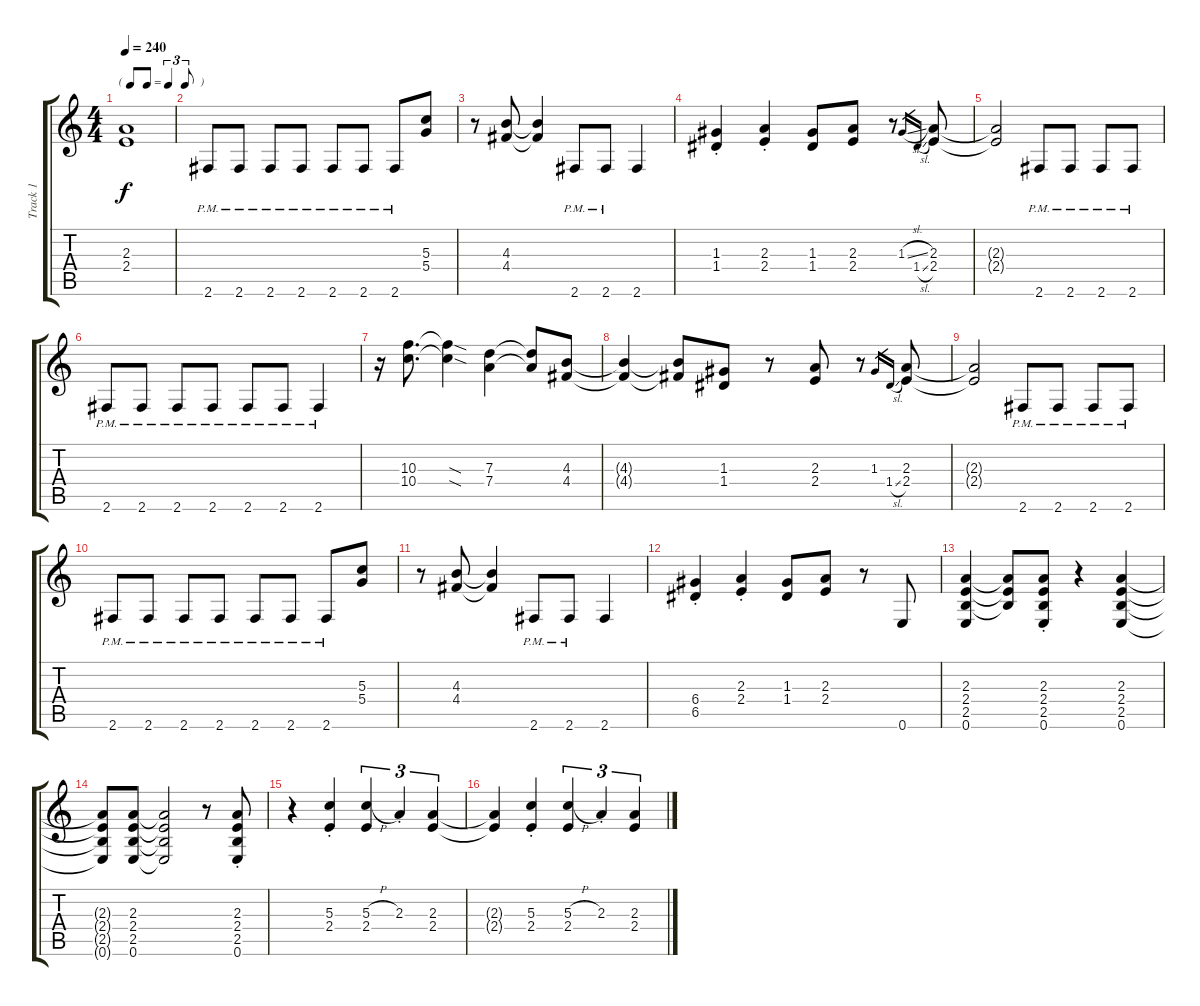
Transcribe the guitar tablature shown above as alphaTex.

\track ("Track 1" "Track 1") {instrument distortionguitar}
\staff {score tabs}
\tuning (E4 B3 G3 D3 A2 E2) {hide}
\ts (4 4)
\tf triplet8th
\tempo 240
\clef g2
\ks c
(2.3{t} 2.4{t}).1{dy f} |
2.6{pm}.8 2.6{pm}.8 2.6{pm}.8 2.6{pm}.8 2.6{pm}.8 2.6{pm}.8 2.6{pm}.8 (5.3 5.4).8 |
r.8 (4.3 4.4).8 (4.3{t} 4.4{t}).4 2.6{pm}.8 2.6{pm}.8 2.6.4 |
(1.3{st} 1.4{st}).4 (2.3{st} 2.4{st}).4 (1.3 1.4).8 (2.3 2.4).8 r.8 1.3{sl}.16{gr} 1.4{sl}.16{gr} (2.3 2.4).8 |
(2.3{t} 2.4{t}).2 2.6{pm}.8 2.6{pm}.8 2.6{pm}.8 2.6{pm}.8 |
2.6{pm}.8 2.6{pm}.8 2.6{pm}.8 2.6{pm}.8 2.6{pm}.8 2.6{pm}.8 2.6{pm}.4 |
r.16 (10.3 10.4).8{d} (10.3{sod t} 10.4{sod t}).4 (7.3 7.4).4 (7.3{t} 7.4{t}).8 (4.3 4.4).8 |
(4.3{t} 4.4{t}).4 (4.3{t} 4.4{t}).8 (1.3 1.4).8 r.8 (2.3 2.4).8 r.8 1.3.16{gr} 1.4{sl}.16{gr} (2.3 2.4).8 |
(2.3{t} 2.4{t}).2 2.6{pm}.8 2.6{pm}.8 2.6{pm}.8 2.6{pm}.8 |
2.6{pm}.8 2.6{pm}.8 2.6{pm}.8 2.6{pm}.8 2.6{pm}.8 2.6{pm}.8 2.6{pm}.8 (5.3 5.4).8 |
r.8 (4.3 4.4).8 (4.3{t} 4.4{t}).4 2.6{pm}.8 2.6{pm}.8 2.6.4 |
(6.4{st} 6.5{st}).4 (2.3{st} 2.4{st}).4 (1.3 1.4).8 (2.3 2.4).8 r.8 0.6.8 |
(2.3 2.4 2.5 0.6).4 (2.3{t} 2.4{t} 2.5{t}).8 (2.3 2.4 2.5{st} 0.6).8 r.4 (2.3 2.4 2.5 0.6).4 |
(2.3{t} 2.4{t} 2.5{t} 0.6{t}).8 (2.3 2.4 2.5 0.6).8 (2.3{t} 2.4{t} 2.5{t} 0.6{t}).2 r.8 (2.3{st} 2.4 2.5 0.6).8 |
r.4 (5.3{st} 2.4).4 (5.3{h} 2.4).4{tu (3 2)} 2.3{st}.4{tu (3 2)} (2.3 2.4).4{tu (3 2)} |
(2.3{t} 2.4{t}).4 (5.3 2.4{st}).4 (5.3{h} 2.4).4{tu (3 2)} 2.3{st}.4{tu (3 2)} (2.3 2.4).4{tu (3 2)}
